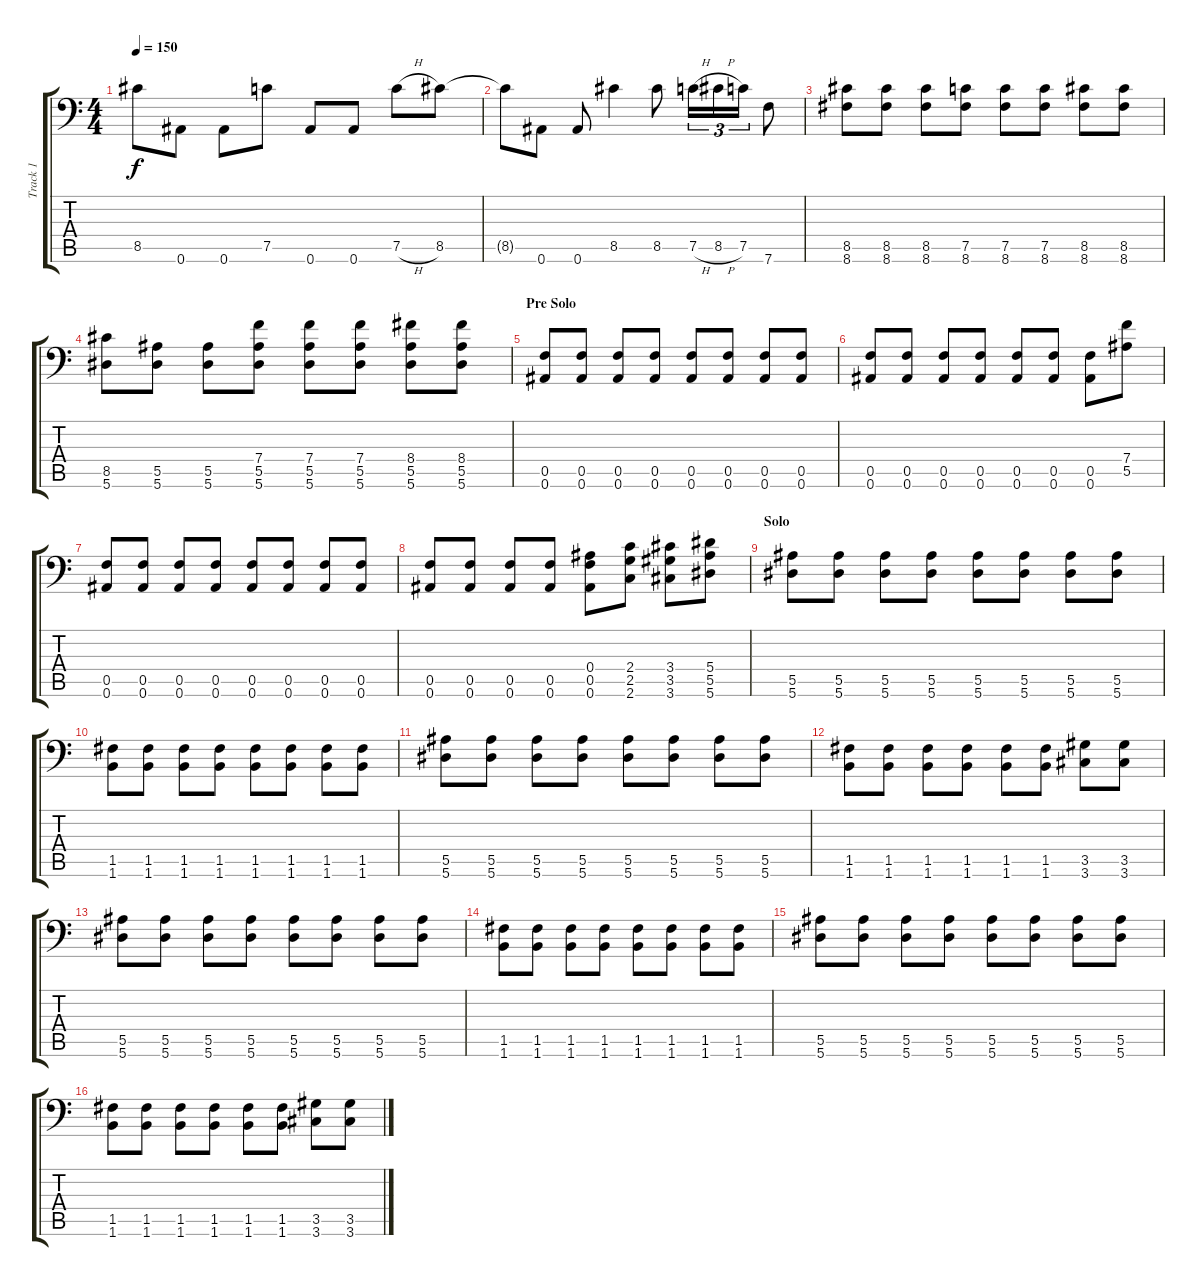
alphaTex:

\track ("Track 1" "Track 1") {instrument distortionguitar}
\staff {score tabs}
\tuning (C4 G3 Eb3 Bb2 F2 Bb1) {hide}
\ts (4 4)
\tempo 150
\clef f4
\ks c
8.5.8{dy f} 0.6.8 0.6.8 7.5.8 0.6.8 0.6.8 7.5{h}.8 8.5.8 |
8.5{t}.8 0.6.8 0.6.8 8.5.4 8.5.8 7.5{h}.16{tu (3 2)} 8.5{h}.16{tu (3 2)} 7.5.16{tu (3 2)} 7.6.8 |
(8.5 8.6).8 (8.5 8.6).8 (8.5 8.6).8 (7.5 8.6).8 (7.5 8.6).8 (7.5 8.6).8 (8.5 8.6).8 (8.5 8.6).8 |
(8.5 5.6).8 (5.5 5.6).8 (5.5 5.6).8 (7.4 5.5 5.6).8 (7.4 5.5 5.6).8 (7.4 5.5 5.6).8 (8.4 5.5 5.6).8 (8.4 5.5 5.6).8 |
\section ("" "Pre Solo")
(0.5 0.6).8 (0.5 0.6).8 (0.5 0.6).8 (0.5 0.6).8 (0.5 0.6).8 (0.5 0.6).8 (0.5 0.6).8 (0.5 0.6).8 |
(0.5 0.6).8 (0.5 0.6).8 (0.5 0.6).8 (0.5 0.6).8 (0.5 0.6).8 (0.5 0.6).8 (0.5 0.6).8 (7.4 5.5).8 |
(0.5 0.6).8 (0.5 0.6).8 (0.5 0.6).8 (0.5 0.6).8 (0.5 0.6).8 (0.5 0.6).8 (0.5 0.6).8 (0.5 0.6).8 |
(0.5 0.6).8 (0.5 0.6).8 (0.5 0.6).8 (0.5 0.6).8 (0.4 0.5 0.6).8 (2.4 2.5 2.6).8 (3.4 3.5 3.6).8 (5.4 5.5 5.6).8 |
\section ("" "Solo")
(5.5 5.6).8 (5.5 5.6).8 (5.5 5.6).8 (5.5 5.6).8 (5.5 5.6).8 (5.5 5.6).8 (5.5 5.6).8 (5.5 5.6).8 |
(1.5 1.6).8 (1.5 1.6).8 (1.5 1.6).8 (1.5 1.6).8 (1.5 1.6).8 (1.5 1.6).8 (1.5 1.6).8 (1.5 1.6).8 |
(5.5 5.6).8 (5.5 5.6).8 (5.5 5.6).8 (5.5 5.6).8 (5.5 5.6).8 (5.5 5.6).8 (5.5 5.6).8 (5.5 5.6).8 |
(1.5 1.6).8 (1.5 1.6).8 (1.5 1.6).8 (1.5 1.6).8 (1.5 1.6).8 (1.5 1.6).8 (3.5 3.6).8 (3.5 3.6).8 |
(5.5 5.6).8 (5.5 5.6).8 (5.5 5.6).8 (5.5 5.6).8 (5.5 5.6).8 (5.5 5.6).8 (5.5 5.6).8 (5.5 5.6).8 |
(1.5 1.6).8 (1.5 1.6).8 (1.5 1.6).8 (1.5 1.6).8 (1.5 1.6).8 (1.5 1.6).8 (1.5 1.6).8 (1.5 1.6).8 |
(5.5 5.6).8 (5.5 5.6).8 (5.5 5.6).8 (5.5 5.6).8 (5.5 5.6).8 (5.5 5.6).8 (5.5 5.6).8 (5.5 5.6).8 |
(1.5 1.6).8 (1.5 1.6).8 (1.5 1.6).8 (1.5 1.6).8 (1.5 1.6).8 (1.5 1.6).8 (3.5 3.6).8 (3.5 3.6).8
